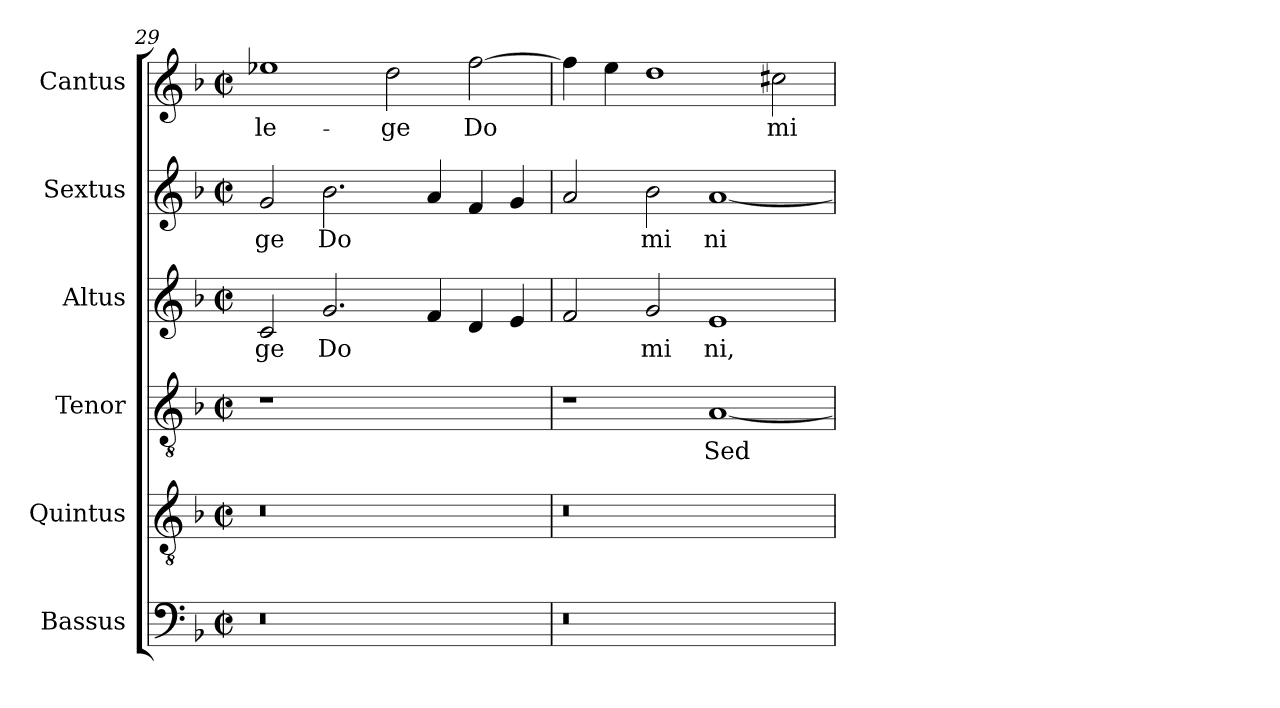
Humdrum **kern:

**kern	**kern	**kern	**text	**kern	**text	**kern	**text	**kern	**text
*part6	*part5	*part4	*part4	*part3	*part3	*part2	*part2	*part1	*part1
*staff6	*staff5	*staff4	*staff4	*staff3	*staff3	*staff2	*staff2	*staff1	*staff1
*I"Bassus	*I"Quintus	*I"Tenor	*	*I"Altus	*	*I"Sextus	*	*I"Cantus	*
*I'B	*I'Q	*I'T	*	*I'A	*	*I'S	*	*I'C	*
*clefF4	*clefGv2	*clefGv2	*	*clefG2	*	*clefG2	*	*clefG2	*
*k[b-]	*k[b-]	*k[b-]	*	*k[b-]	*	*k[b-]	*	*k[b-]	*
*F:	*F:	*F:	*	*F:	*	*F:	*	*F:	*
*M2/2	*M2/2	*M2/2	*	*M2/2	*	*M2/2	*	*M2/2	*
*met(c|)	*met(c|)	*met(c|)	*	*met(c|)	*	*met(c|)	*	*met(c|)	*
=29	=29	=29	=29	=29	=29	=29	=29	=29	=29
!	!	!	!	!	!LO:LY:b:cj	!	!LO:LY:b:cj	!	!LO:LY:b:cj
0r	0r	1r	.	2c/	ge	2g/	ge	1ee-X	le-
!	!	!	!	!	!LO:LY:b:cj	!	!LO:LY:b:cj	!	!
.	.	.	.	2.g/	Do	2.b-\	Do	.	.
!	!	!	!	!	!	!	!	!	!LO:LY:b:cj
.	.	1ryy	.	.	.	.	.	2dd\	-ge
!	!	!	!	!	!LO:LY:b:cj	!	!LO:LY:b:cj	!	!
.	.	.	.	4f/	.	4a/	.	.	.
!	!	!	!	!	!LO:LY:b:cj	!	!LO:LY:b:cj	!	!LO:LY:b:cj
.	.	.	.	4d/	.	4f/	.	[>2ff\	Do-
!	!	!	!	!	!LO:LY:b:cj	!	!LO:LY:b:cj	!	!
.	.	.	.	4e/	.	4g/	.	.	.
=30	=30	=30	=30	=30	=30	=30	=30	=30	=30
!	!	!	!	!	!LO:LY:b:cj	!	!LO:LY:b:cj	!	!LO:LY:b:cj
0r	0r	1r	.	2f/	.	2a/	.	4ff\]	--
!	!	!	!	!	!	!	!	!	!LO:LY:b:cj
.	.	.	.	.	.	.	.	4ee\	--
!	!	!	!	!	!LO:LY:b:cj	!	!LO:LY:b:cj	!	!LO:LY:b:cj
.	.	.	.	2g/	mi	2b-\	mi	1dd	--
!	!	!	!LO:LY:b:cj	!	!LO:LY:b:cj	!	!LO:LY:b:cj	!	!
.	.	[<1A	Sed	1e	ni,	[<1a	ni	.	.
!	!	!	!	!	!	!	!	!	!LO:LY:b:cj
.	.	.	.	.	.	.	.	2cc#\	-mi-
=	=	=	=	=	=	=	=	=	=
*-	*-	*-	*-	*-	*-	*-	*-	*-	*-
